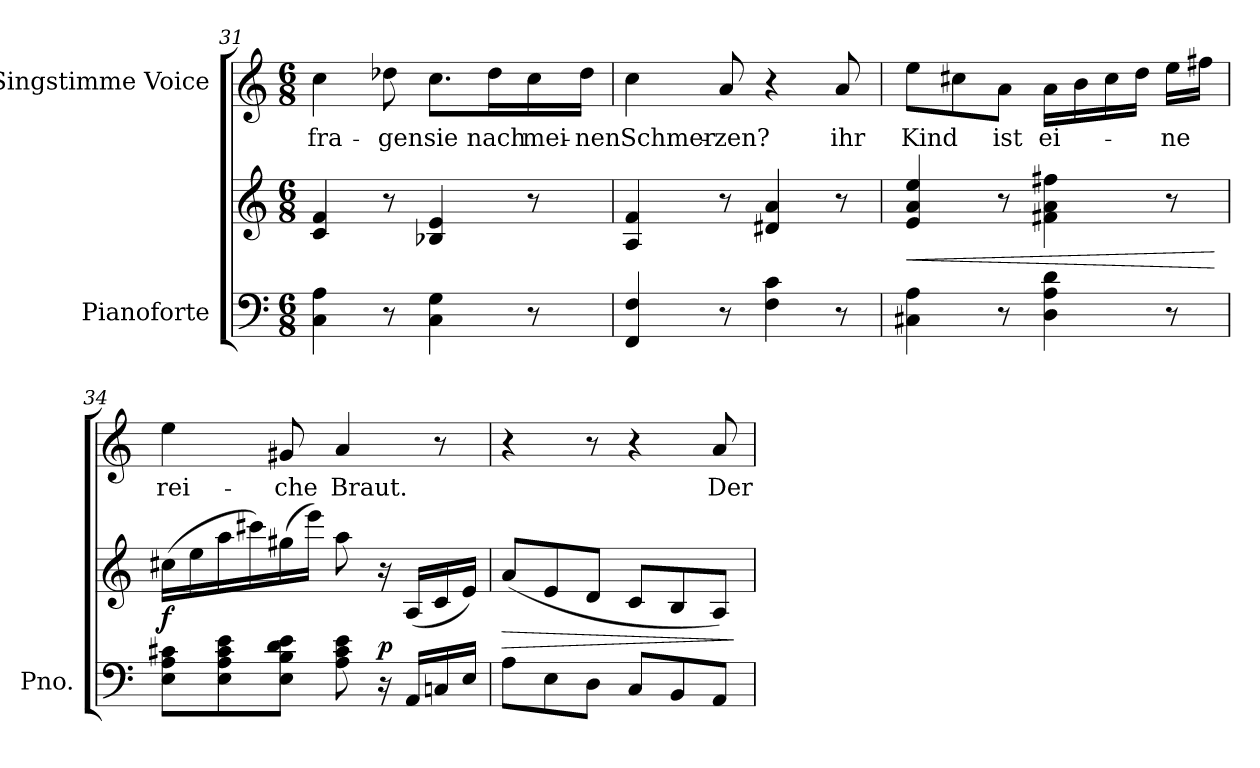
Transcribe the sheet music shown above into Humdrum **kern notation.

**kern	**kern	**dynam	**kern	**text
*part2	*part2	*part2	*part1	*part1
*staff3	*staff2	*staff2/3	*staff1	*staff1
*I"Pianoforte	*	*	*I"Singstimme Voice	*
*I'Pno.	*	*	*	*
!!LO:LB:g=z
*clefF4	*clefG2	*	*clefG2	*
*k[]	*k[]	*	*k[]	*
*M6/8	*M6/8	*	*M6/8	*
=31	=31	=31	=31	=31
!	!	!LO:DY:b	!	!LO:LY:b
!	!	!LO:DY:n=1:b	!	!
!	!	!LO:DY:n=2:b	!	!
4C\ 4A\	4c/ 4f/	other-dynamics mf other-dynamics	4cc\	fra-
!	!	!	!	!LO:LY:b
8r	8r	.	8dd-X\	-gen
!	!	!	!	!LO:LY:b
4C\ 4G\	4B-X/ 4e/	.	8.cc\L	sie
!	!	!	!	!LO:LY:b
.	.	.	16dd-\L	nach
!	!	!	!	!LO:LY:b
8r	8r	.	16cc\	mei-
!	!	!	!	!LO:LY:b
.	.	.	16dd-\JJ	-nen
=32	=32	=32	=32	=32
!	!	!	!	!LO:LY:b
4FF/ 4F/	4A/ 4f/	.	4cc\	Schmer-
!	!	!	!	!LO:LY:b
8r	8r	.	8a/	-zen?
4F\ 4c\	4d#X/ 4a/	.	4r	.
!	!	!	!	!LO:LY:b
8r	8r	.	8a/	ihr
=33	=33	=33	=33	=33
!	!	!LO:HP:b	!	!LO:LY:b
4C#X\ 4A\	4e/ 4a/ 4ee/	<	8ee\L	Kind
.	.	.	8cc#X\	.
!	!	!	!	!LO:LY:b
8r	8r	.	8a\J	ist
!	!	!	!	!LO:LY:b
4D\ 4A\ 4d\	4f#X\ 4a\ 4ff#X\	.	16a\LL	ei-
.	.	.	16b\	.
.	.	.	16cc#\	.
.	.	.	16dd\JJ	.
!	!	!	!	!LO:LY:b
8r	8r	.	16ee\LL	-ne
.	.	.	16ff#X\JJ	.
.	.	[	.	.
=34	=34	=34	=34	=34
!	!	!LO:DY:b	!	!LO:LY:b
8E\ 8A\ 8c#X\L	(>16cc#X\LL	f	4ee\	rei-
.	16ee\	.	.	.
8E\ 8A\ 8c#\ 8e\	16aa\	.	.	.
.	16ccc#X\)	.	.	.
!	!	!	!	!LO:LY:b
8E\ 8B\ 8d\ 8e\J	(>16gg#X\	.	8g#X/	-che
.	16eee\JJ)	.	.	.
!	!	!	!	!LO:LY:b
8A\ 8c#\ 8e\	8aa\	.	4a/	Braut.
!	!	!LO:DY:a=2	!	!
16r	16r	p	.	.
16AA/LL	(<16A/LL	.	.	.
16Cn/	16c/	.	8r	.
16E/JJ	16e/JJ)	.	.	.
!!LO:PB:g=z
=35	=35	=35	=35	=35
!	!	!LO:HP:b	!	!
8A\L	(<8a/L	>	4r	.
8E\	8e/	.	.	.
8D\J	8d/J	.	8r	.
8C/L	8c/L	.	4r	.
8BB/	8B/	.	.	.
!	!	!	!	!LO:LY:b
8AA/J	8A/J)	.	8a/	Der
.	.	]	.	.
=	=	=	=	=
*-	*-	*-	*-	*-
